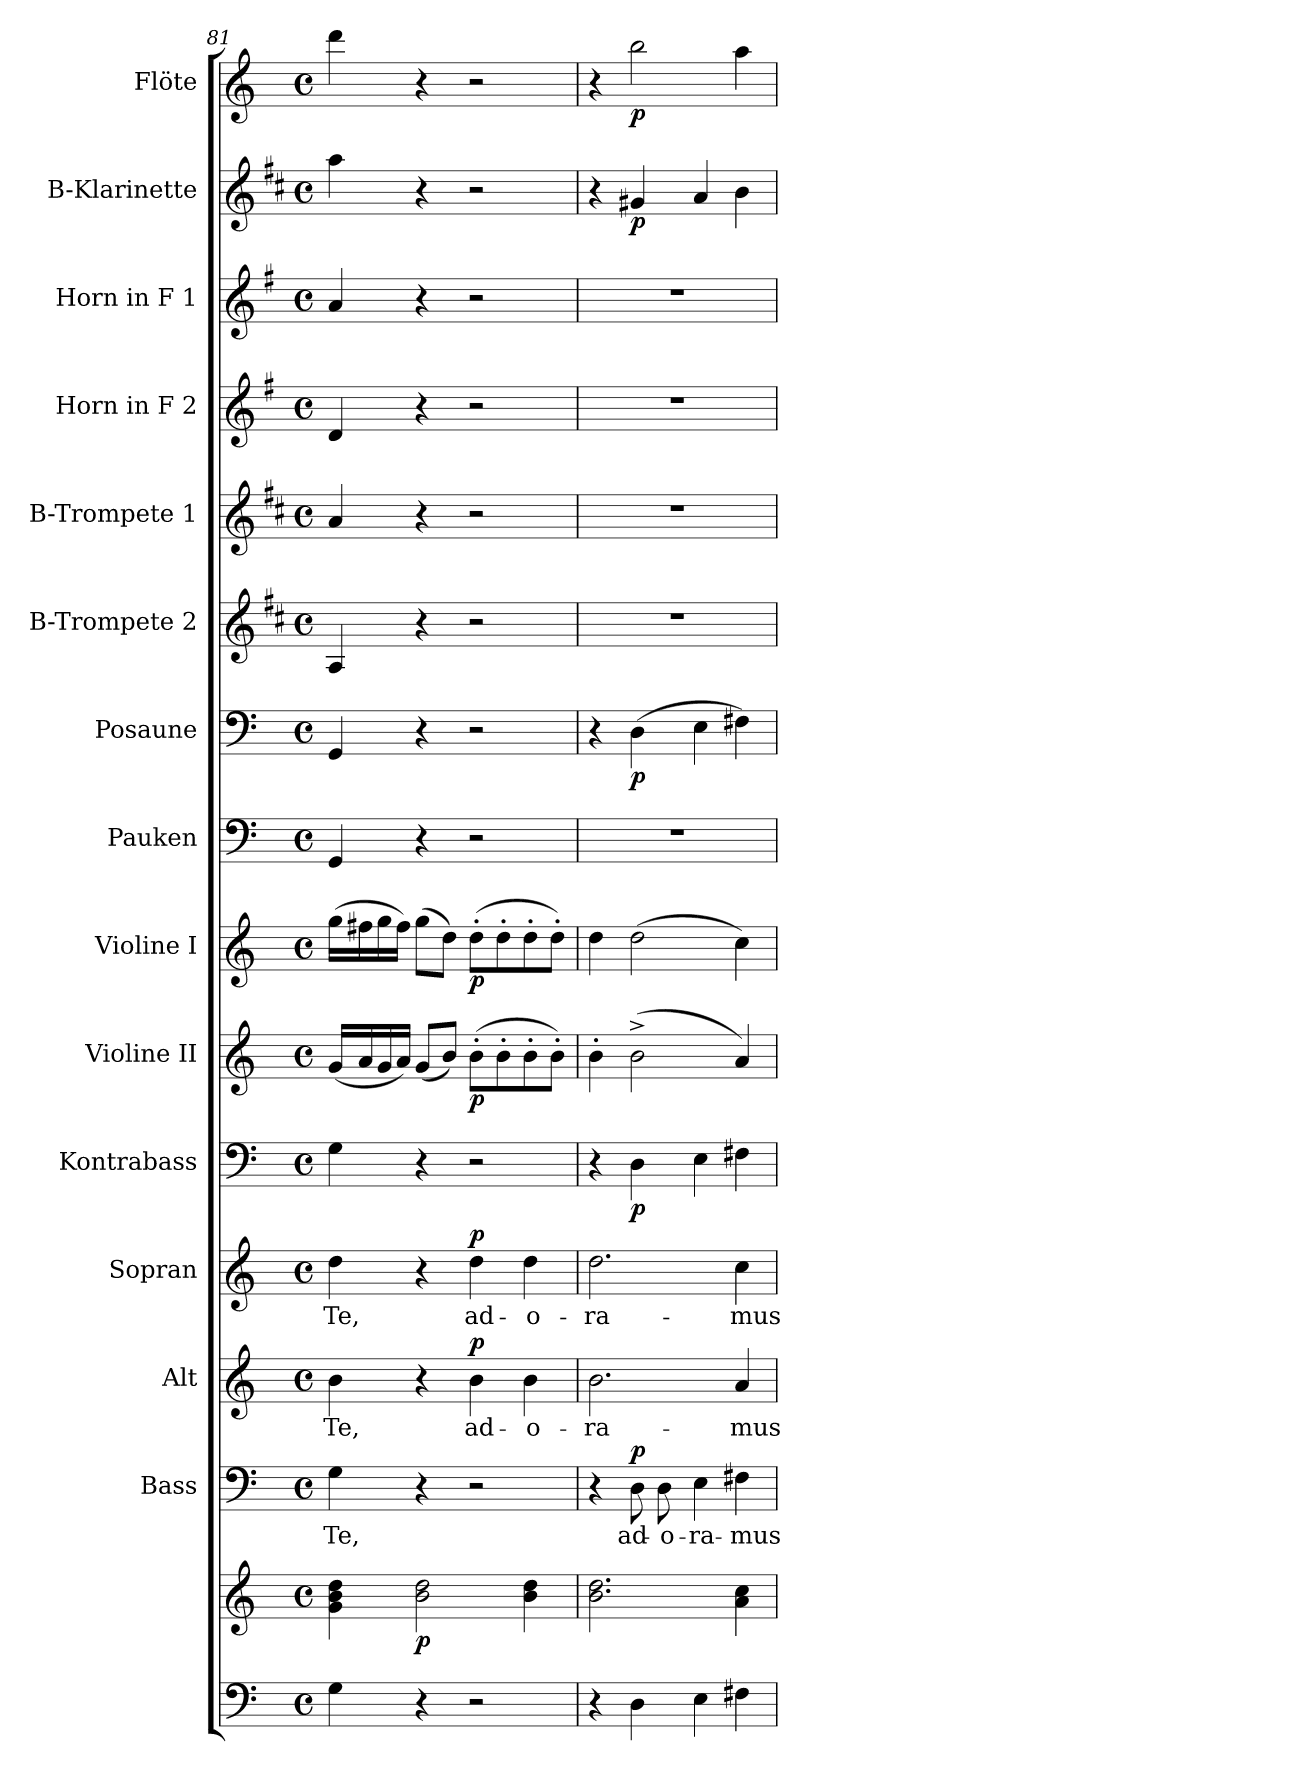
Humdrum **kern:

**kern	**kern	**dynam	**kern	**text	**dynam	**kern	**text	**dynam	**kern	**text	**dynam	**kern	**dynam	**kern	**dynam	**kern	**dynam	**kern	**kern	**dynam	**kern	**kern	**kern	**kern	**kern	**dynam	**kern	**dynam
*part15	*part15	*part15	*part14	*part14	*part14	*part13	*part13	*part13	*part12	*part12	*part12	*part11	*part11	*part10	*part10	*part9	*part9	*part8	*part7	*part7	*part6	*part5	*part4	*part3	*part2	*part2	*part1	*part1
*staff16	*staff15	*staff15/16	*staff14	*staff14	*staff14	*staff13	*staff13	*staff13	*staff12	*staff12	*staff12	*staff11	*staff11	*staff10	*staff10	*staff9	*staff9	*staff8	*staff7	*staff7	*staff6	*staff5	*staff4	*staff3	*staff2	*staff2	*staff1	*staff1
*	*	*	*I"Bass	*	*	*I"Alt	*	*	*I"Sopran	*	*	*I"Kontrabass	*	*I"Violine II	*	*I"Violine I	*	*I"Pauken	*I"Posaune	*	*I"B-Trompete 2	*I"B-Trompete 1	*I"Horn in F 2	*I"Horn in F 1	*I"B-Klarinette	*	*I"Flöte	*
*	*	*	*I'B.	*	*	*I'A.	*	*	*I'S.	*	*	*I'Kb.	*	*I'Vl. II	*	*I'Vl. I	*	*I'Pk.	*I'Pos.	*	*I'B Trp. 2	*I'B Trp. 1	*	*	*I'B Kl.	*	*I'Fl.	*
*clefF4	*clefG2	*	*clefF4	*	*	*clefG2	*	*	*clefG2	*	*	*clefF4	*	*clefG2	*	*clefG2	*	*clefF4	*clefF4	*	*clefG2	*clefG2	*clefG2	*clefG2	*clefG2	*	*clefG2	*
*	*	*	*	*	*	*	*	*	*	*	*	*ITrd7c12	*	*	*	*	*	*	*	*	*ITrd1c2	*ITrd1c2	*ITrd4c7	*ITrd4c7	*ITrd1c2	*	*	*
*k[]	*k[]	*	*k[]	*	*	*k[]	*	*	*k[]	*	*	*k[]	*	*k[]	*	*k[]	*	*k[]	*k[]	*	*k[]	*k[]	*k[]	*k[]	*k[]	*	*k[]	*
*C:	*C:	*	*C:	*	*	*C:	*	*	*C:	*	*	*C:	*	*C:	*	*C:	*	*C:	*C:	*	*C:	*C:	*C:	*C:	*C:	*	*C:	*
*M4/4	*M4/4	*	*M4/4	*	*	*M4/4	*	*	*M4/4	*	*	*M4/4	*	*M4/4	*	*M4/4	*	*M4/4	*M4/4	*	*M4/4	*M4/4	*M4/4	*M4/4	*M4/4	*	*M4/4	*
*met(c)	*met(c)	*	*met(c)	*	*	*met(c)	*	*	*met(c)	*	*	*met(c)	*	*met(c)	*	*met(c)	*	*met(c)	*met(c)	*	*met(c)	*met(c)	*met(c)	*met(c)	*met(c)	*	*met(c)	*
=81	=81	=81	=81	=81	=81	=81	=81	=81	=81	=81	=81	=81	=81	=81	=81	=81	=81	=81	=81	=81	=81	=81	=81	=81	=81	=81	=81	=81
!	!	!	!	!LO:LY:b	!	!	!LO:LY:b	!	!	!LO:LY:b	!	!	!	!	!	!	!	!	!	!	!	!	!	!	!	!	!	!
4G\	4g\ 4b\ 4dd\	.	4G\	Te,	.	4b\	Te,	.	4dd\	Te,	.	4GG\	.	(<16g/LL	.	(>16gg\LL	.	4GG/	4GG/	.	4G/	4g/	4G/	4d/	4gg\	.	4ddd\	.
.	.	.	.	.	.	.	.	.	.	.	.	.	.	16a/	.	16ff#X\	.	.	.	.	.	.	.	.	.	.	.	.
.	.	.	.	.	.	.	.	.	.	.	.	.	.	16g/	.	16gg\	.	.	.	.	.	.	.	.	.	.	.	.
.	.	.	.	.	.	.	.	.	.	.	.	.	.	16a/JJ)	.	16ff#\JJ)	.	.	.	.	.	.	.	.	.	.	.	.
!	!	!LO:DY:b	!	!	!	!	!	!	!	!	!	!	!	!	!	!	!	!	!	!	!	!	!	!	!	!	!	!
4r	2b\ 2dd\	p	4r	.	.	4r	.	.	4r	.	.	4r	.	(<8g/L	.	(>8gg\L	.	4r	4r	.	4r	4r	4r	4r	4r	.	4r	.
.	.	.	.	.	.	.	.	.	.	.	.	.	.	8b/J)	.	8dd\J)	.	.	.	.	.	.	.	.	.	.	.	.
!	!	!	!	!	!	!	!LO:LY:b	!LO:DY:a	!	!LO:LY:b	!LO:DY:a	!	!	!	!LO:DY:b	!	!LO:DY:b	!	!	!	!	!	!	!	!	!	!	!
2r	.	.	2r	.	.	4b\	ad-	p	4dd\	ad-	p	2r	.	(>8b'>\L	p	(>8dd'>\L	p	2r	2r	.	2r	2r	2r	2r	2r	.	2r	.
.	.	.	.	.	.	.	.	.	.	.	.	.	.	8b'>\	.	8dd'>\	.	.	.	.	.	.	.	.	.	.	.	.
!	!	!	!	!	!	!	!LO:LY:b	!	!	!LO:LY:b	!	!	!	!	!	!	!	!	!	!	!	!	!	!	!	!	!	!
.	4b\ 4dd\	.	.	.	.	4b\	-o-	.	4dd\	-o-	.	.	.	8b'>\	.	8dd'>\	.	.	.	.	.	.	.	.	.	.	.	.
.	.	.	.	.	.	.	.	.	.	.	.	.	.	8b'>\J)	.	8dd'>\J)	.	.	.	.	.	.	.	.	.	.	.	.
=82	=82	=82	=82	=82	=82	=82	=82	=82	=82	=82	=82	=82	=82	=82	=82	=82	=82	=82	=82	=82	=82	=82	=82	=82	=82	=82	=82	=82
!	!	!	!	!	!	!	!LO:LY:b	!	!	!LO:LY:b	!	!	!	!	!	!	!	!	!	!	!	!	!	!	!	!	!	!
4r	2.b\ 2.dd\	.	4r	.	.	2.b\	-ra-	.	2.dd\	-ra-	.	4r	.	4b'>\	.	4dd\	.	1r	4r	.	1r	1r	1r	1r	4r	.	4r	.
!	!	!	!	!LO:LY:b	!LO:DY:a	!	!	!	!	!	!	!	!LO:DY:b	!	!	!	!	!	!	!LO:DY:b	!	!	!	!	!	!LO:DY:b	!	!LO:DY:b
4D\	.	.	8D\	ad-	p	.	.	.	.	.	.	4DD\	p	(>2b^>\	.	(>2dd\	.	.	(>4D\	p	.	.	.	.	4f#X/	p	2bb\	p
!	!	!	!	!LO:LY:b	!	!	!	!	!	!	!	!	!	!	!	!	!	!	!	!	!	!	!	!	!	!	!	!
.	.	.	8D\	-o-	.	.	.	.	.	.	.	.	.	.	.	.	.	.	.	.	.	.	.	.	.	.	.	.
!	!	!	!	!LO:LY:b	!	!	!	!	!	!	!	!	!	!	!	!	!	!	!	!	!	!	!	!	!	!	!	!
4E\	.	.	4E\	-ra-	.	.	.	.	.	.	.	4EE\	.	.	.	.	.	.	4E\	.	.	.	.	.	4g/	.	.	.
!	!	!	!	!LO:LY:b	!	!	!LO:LY:b	!	!	!LO:LY:b	!	!	!	!	!	!	!	!	!	!	!	!	!	!	!	!	!	!
4F#X\	4a\ 4cc\	.	4F#X\	-mus	.	4a/	-mus	.	4cc\	-mus	.	4FF#X\	.	4a/)	.	4cc\)	.	.	4F#X\)	.	.	.	.	.	4a\	.	4aa\	.
=	=	=	=	=	=	=	=	=	=	=	=	=	=	=	=	=	=	=	=	=	=	=	=	=	=	=	=	=
*-	*-	*-	*-	*-	*-	*-	*-	*-	*-	*-	*-	*-	*-	*-	*-	*-	*-	*-	*-	*-	*-	*-	*-	*-	*-	*-	*-	*-
